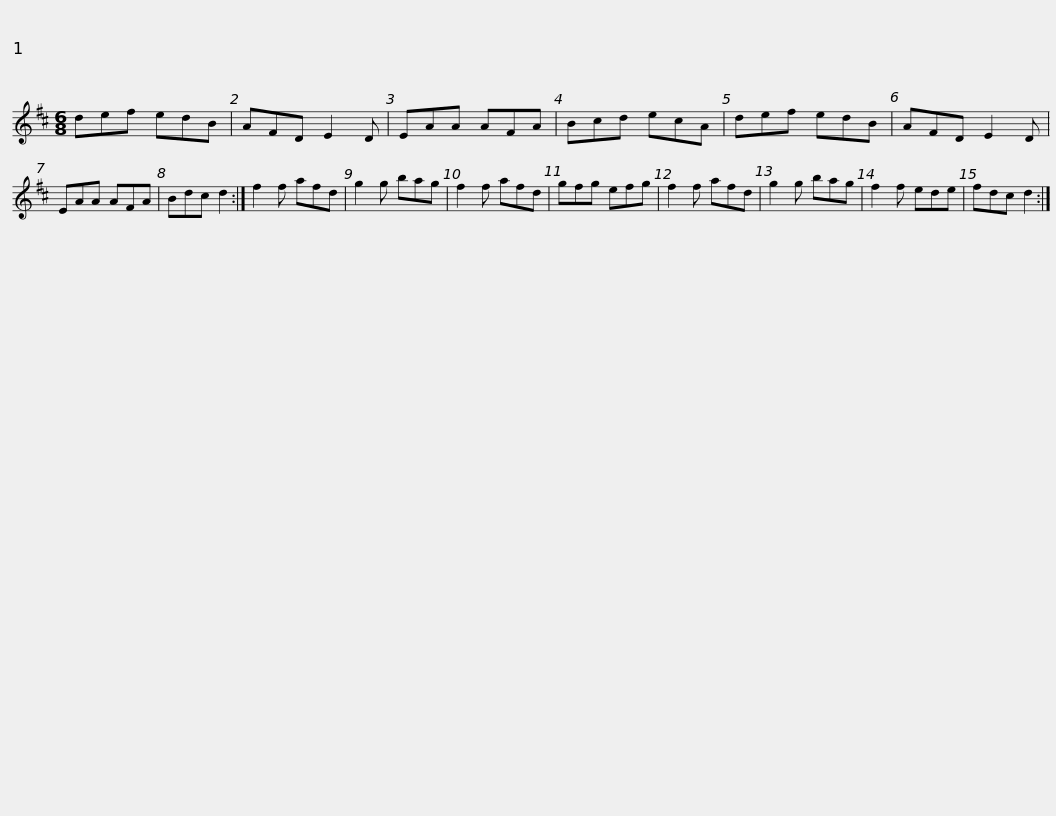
X:1
L:1/8
M:6/8
I:linebreak $
K:D
V:1 treble
V:1
 def edB | AFD E2 D | EAA AFA | Bcd ecA | def edB | %5
 AFD E2 D | EAA AFA |$ Bdc d2 :| f2 f afd | g2 g bag | %10
 f2 f afd | gfg efg | f2 f afd | g2 g bag | f2 f ede |$ %15
 fdc d2 :| %16
